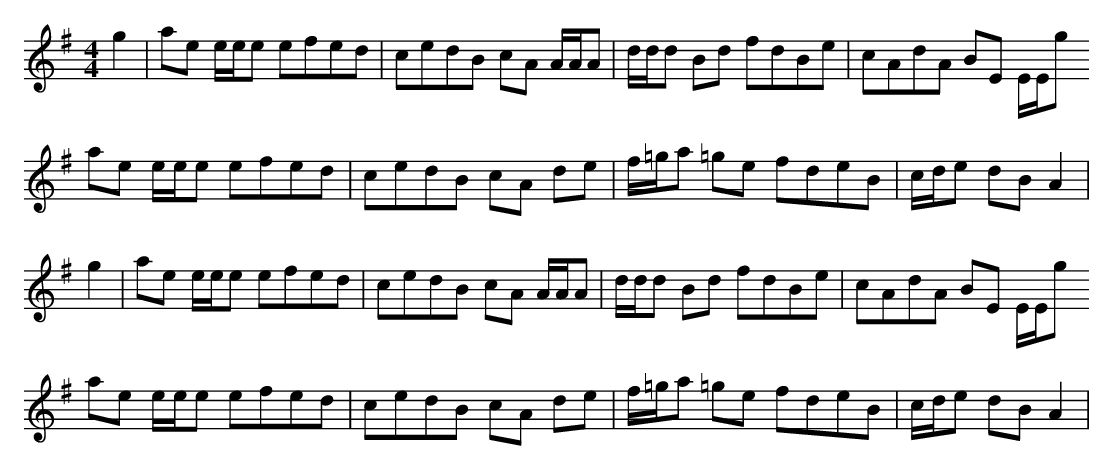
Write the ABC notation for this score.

X:1
M:4/4
K:G
g2|ae e/e/e efed|cedB cA A/A/A|d/d/d Bd fdBe|cAdA BE E/E/g
ae e/e/e efed|cedB cA de|f/=g/a =ge fdeB|c/d/e dB A2|
g2|ae e/e/e efed|cedB cA A/A/A|d/d/d Bd fdBe|cAdA BE E/E/g
ae e/e/e efed|cedB cA de|f/=g/a =ge fdeB|c/d/e dB A2|
